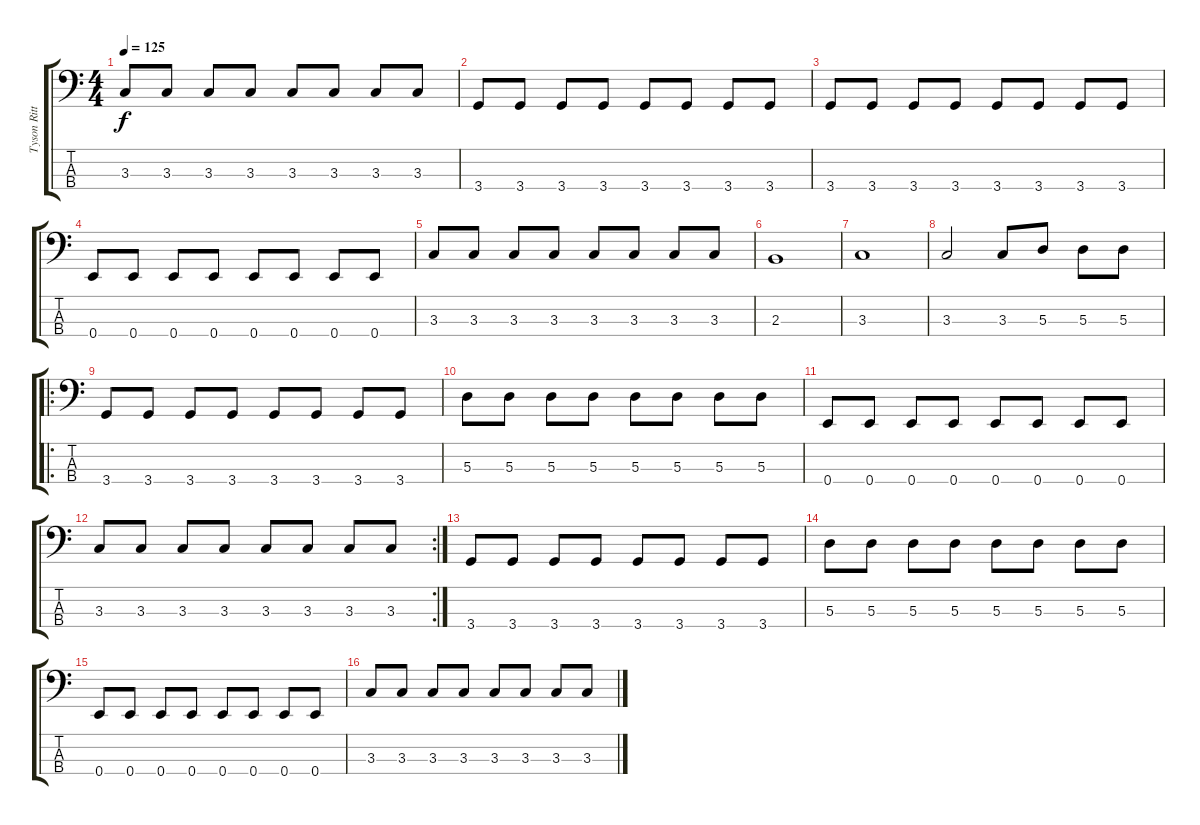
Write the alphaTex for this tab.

\track ("Tyson Ritter" "Tyson Ritt") {instrument electricbasspick}
\staff {score tabs}
\tuning (G2 D2 A1 E1) {hide}
\ts (4 4)
\tempo 125
\clef f4
\ks c
3.3.8{dy f} 3.3.8 3.3.8 3.3.8 3.3.8 3.3.8 3.3.8 3.3.8 |
3.4.8 3.4.8 3.4.8 3.4.8 3.4.8 3.4.8 3.4.8 3.4.8 |
3.4.8 3.4.8 3.4.8 3.4.8 3.4.8 3.4.8 3.4.8 3.4.8 |
0.4.8 0.4.8 0.4.8 0.4.8 0.4.8 0.4.8 0.4.8 0.4.8 |
3.3.8 3.3.8 3.3.8 3.3.8 3.3.8 3.3.8 3.3.8 3.3.8 |
2.3.1 |
3.3.1 |
3.3.2 3.3.8 5.3.8 5.3.8 5.3.8 |
\ro
3.4.8 3.4.8 3.4.8 3.4.8 3.4.8 3.4.8 3.4.8 3.4.8 |
5.3.8 5.3.8 5.3.8 5.3.8 5.3.8 5.3.8 5.3.8 5.3.8 |
0.4.8 0.4.8 0.4.8 0.4.8 0.4.8 0.4.8 0.4.8 0.4.8 |
\rc 2
3.3.8 3.3.8 3.3.8 3.3.8 3.3.8 3.3.8 3.3.8 3.3.8 |
3.4.8 3.4.8 3.4.8 3.4.8 3.4.8 3.4.8 3.4.8 3.4.8 |
5.3.8 5.3.8 5.3.8 5.3.8 5.3.8 5.3.8 5.3.8 5.3.8 |
0.4.8 0.4.8 0.4.8 0.4.8 0.4.8 0.4.8 0.4.8 0.4.8 |
3.3.8 3.3.8 3.3.8 3.3.8 3.3.8 3.3.8 3.3.8 3.3.8
